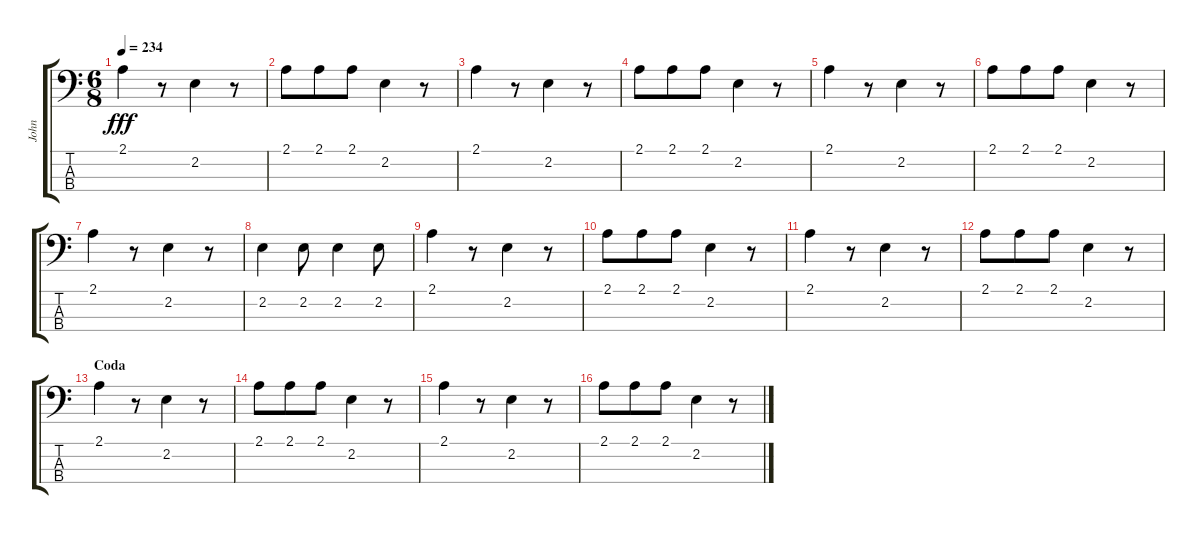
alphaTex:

\track ("John" "John") {instrument electricbassfinger}
\staff {score tabs}
\tuning (G2 D2 A1 E1) {hide}
\ts (6 8)
\tempo 234
\clef f4
\ks c
2.1.4{dy fff} r.8 2.2.4 r.8 |
2.1.8 2.1.8 2.1.8 2.2.4 r.8 |
2.1.4 r.8 2.2.4 r.8 |
2.1.8 2.1.8 2.1.8 2.2.4 r.8 |
2.1.4 r.8 2.2.4 r.8 |
2.1.8 2.1.8 2.1.8 2.2.4 r.8 |
2.1.4 r.8 2.2.4 r.8 |
2.2.4 2.2.8 2.2.4 2.2.8 |
2.1.4 r.8 2.2.4 r.8 |
2.1.8 2.1.8 2.1.8 2.2.4 r.8 |
2.1.4 r.8 2.2.4 r.8 |
2.1.8 2.1.8 2.1.8 2.2.4 r.8 |
\section ("" "Coda")
2.1.4 r.8 2.2.4 r.8 |
2.1.8 2.1.8 2.1.8 2.2.4 r.8 |
2.1.4 r.8 2.2.4 r.8 |
2.1.8 2.1.8 2.1.8 2.2.4 r.8
